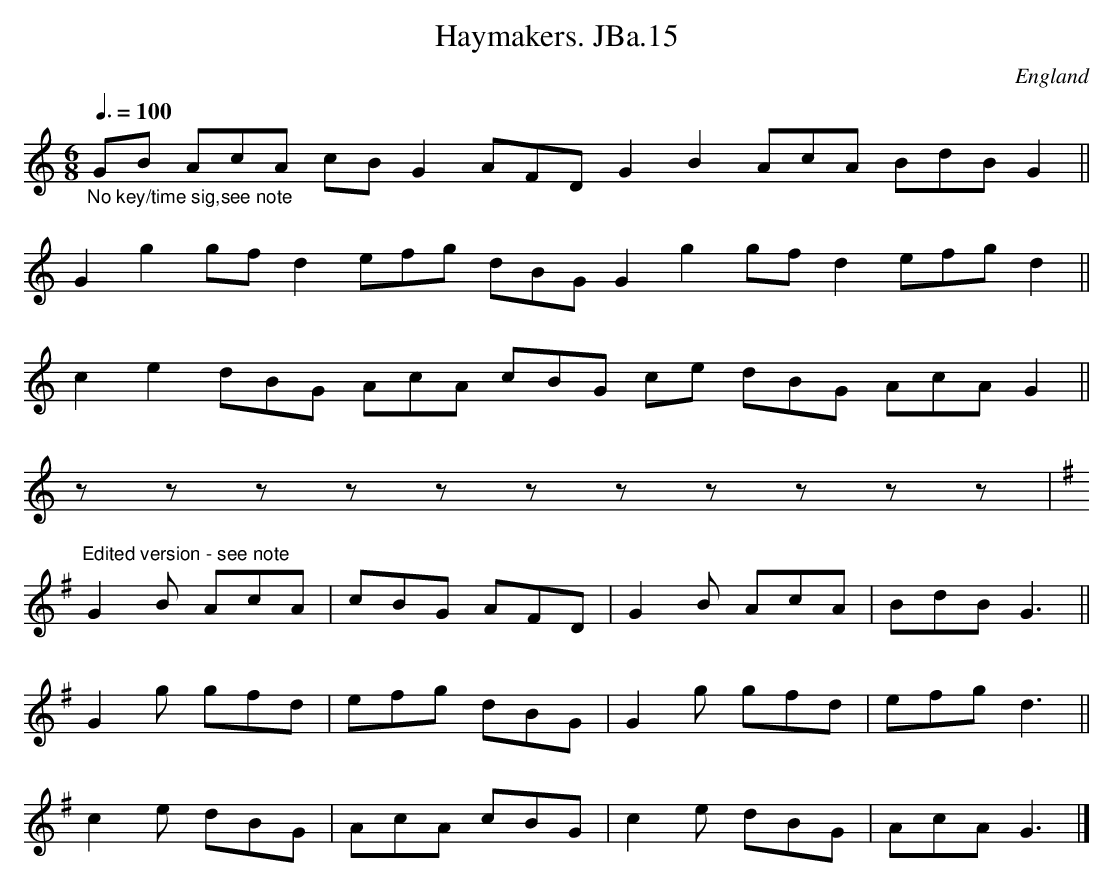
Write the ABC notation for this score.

X:1
T:Haymakers. JBa.15
M:6/8
L:1/8
Q:3/8=100
O:England
K:C major
"_No key/time sig,see note"GB AcA cB G2 AFD G2B2 AcA BdB G2 ||!
G2g2 gf d2 efg dBG G2g2 gf d2 efg d2 ||!
c2e2 dBG AcA cBG ce dBG AcA G2 ||!
zzzzzzzzzzz|!
K:G major
"^Edited version - see note"
G2B AcA |  cBG AFD|  G2B AcA |  BdB G3 ||!
G2g gfd | efg dBG  |G2g gfd | efg d3 ||!
c2e dBG |  AcA cBG |  c2e dBG |  AcA G3 |]
